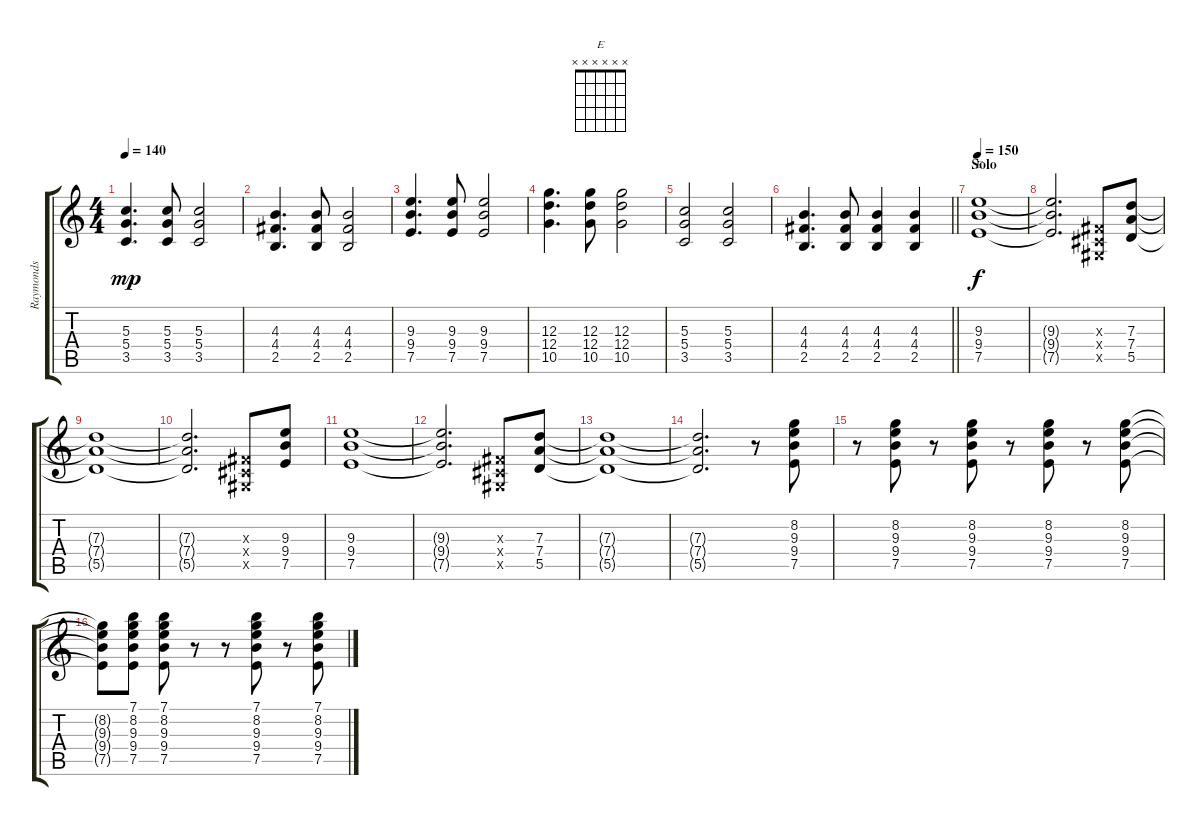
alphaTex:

\track ("Raymonds" "Raymonds") {instrument distortionguitar}
\staff {score tabs}
\tuning (E4 B3 G3 D3 A2 E2) {hide}
\chord ("E" x x x x x x)
\ts (4 4)
\tempo 140
\clef g2
\ks c
(5.3 5.4 3.5).4{d dy mp} (5.3 5.4 3.5).8 (5.3 5.4 3.5).2 |
(4.3 4.4 2.5).4{d} (4.3 4.4 2.5).8 (4.3 4.4 2.5).2 |
(9.3 9.4 7.5).4{d} (9.3 9.4 7.5).8 (9.3 9.4 7.5).2 |
(12.3 12.4 10.5).4{d} (12.3 12.4 10.5).8 (12.3 12.4 10.5).2 |
(5.3 5.4 3.5).2 (5.3 5.4 3.5).2 |
\barLineRight lightlight
(4.3 4.4 2.5).4{d} (4.3 4.4 2.5).8 (4.3 4.4 2.5).4 (4.3 4.4 2.5).4 |
\section ("" "Solo")
\tempo 150
(9.3 9.4 7.5).1{ch "E" dy f} |
(9.3{t} 9.4{t} 7.5{t}).2{d} (-1.3{x} -1.4{x} -1.5{x}).8 (7.3 7.4 5.5).8 |
(7.3{t} 7.4{t} 5.5{t}).1 |
(7.3{t} 7.4{t} 5.5{t}).2{d} (-1.3{x} -1.4{x} -1.5{x}).8 (9.3 9.4 7.5).8 |
(9.3 9.4 7.5).1 |
(9.3{t} 9.4{t} 7.5{t}).2{d} (-1.3{x} -1.4{x} -1.5{x}).8 (7.3 7.4 5.5).8 |
(7.3{t} 7.4{t} 5.5{t}).1 |
(7.3{t} 7.4{t} 5.5{t}).2{d} r.8 (8.2 9.3 9.4 7.5).8 |
r.8 (8.2 9.3 9.4 7.5).8 r.8 (8.2 9.3 9.4 7.5).8 r.8 (8.2 9.3 9.4 7.5).8 r.8 (8.2 9.3 9.4 7.5).8 |
(8.2{t} 9.3{t} 9.4{t} 7.5{t}).8 (7.1 8.2 9.3 9.4 7.5).8 (7.1 8.2 9.3 9.4 7.5).8 r.8 r.8 (7.1 8.2 9.3 9.4 7.5).8 r.8 (7.1 8.2 9.3 9.4 7.5).8
